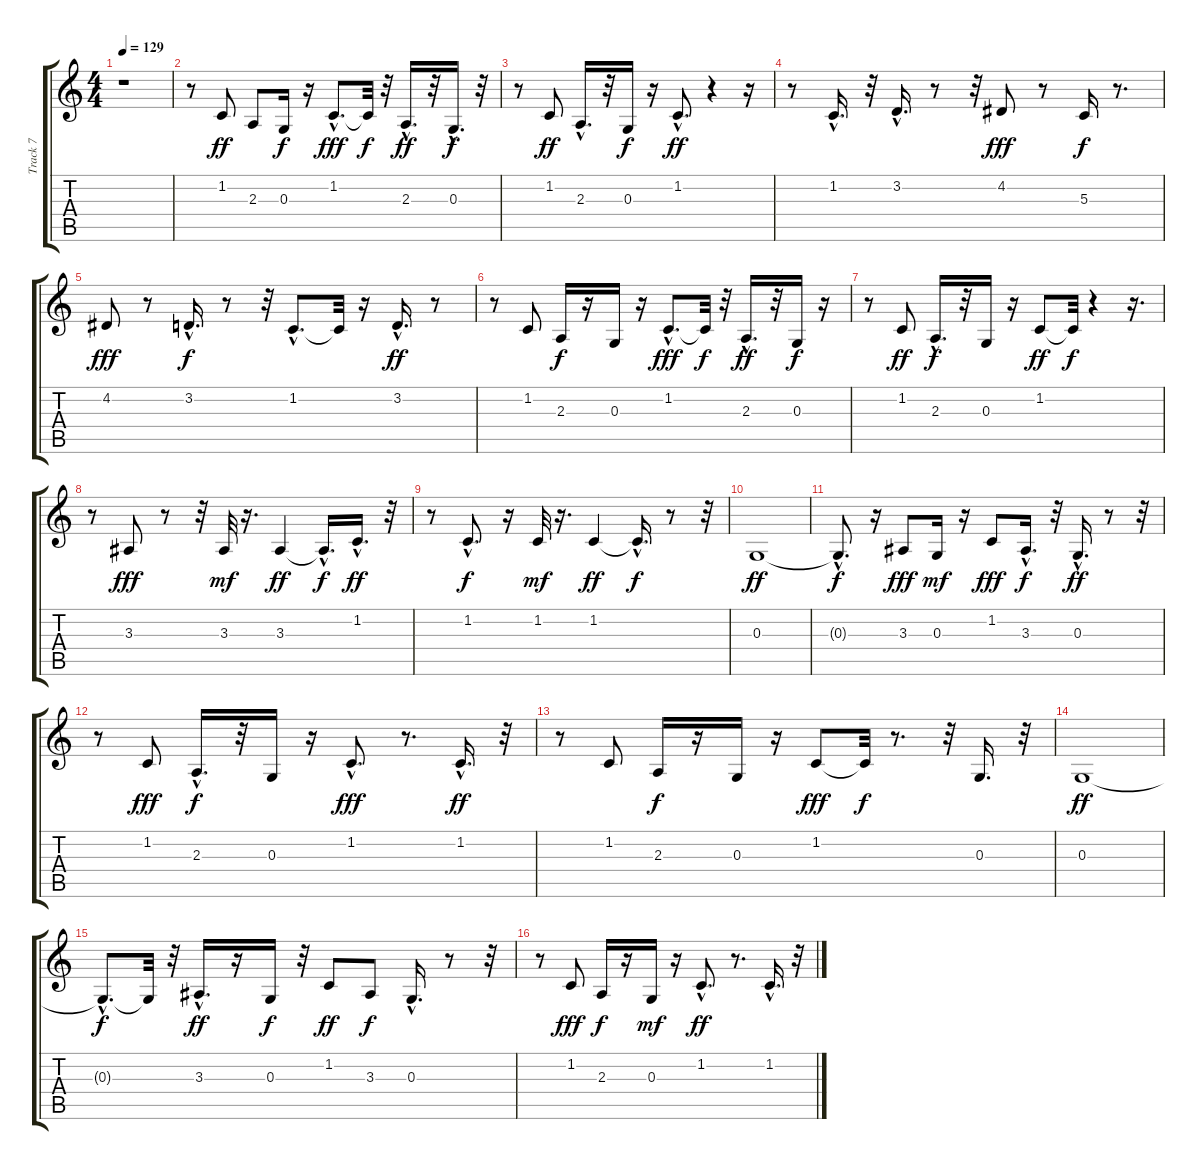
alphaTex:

\track ("Track 7" "Track 7") {instrument tenorsax}
\staff {score tabs}
\tuning (E4 B3 G3 D3 A2 E2) {hide}
\ts (4 4)
\tempo 129
\clef g2
\ks c
r.1{dy ff} |
r.8 1.2.8 2.3.8 0.3.16{dy f} r.16 1.2{hac}.8{d dy fff} 1.2{t}.32{dy f} r.32 2.3{hac}.16{d dy ff} r.32 0.3{hac}.16{d dy f} r.32 |
r.8 1.2.8{dy ff} 2.3{hac}.16{d} r.32 0.3.16{dy f} r.16 1.2{hac}.8{d dy ff} r.4 r.16 |
r.8 1.2{hac}.16{d} r.32 3.2{hac}.16{d} r.8 r.32 4.2.8{dy fff} r.8 5.3.16{dy f} r.8{d} |
4.2.8{dy fff} r.8 3.2{hac}.16{d dy f} r.8 r.32 1.2{hac}.8{d} 1.2{t}.32 r.16 3.2{hac}.16{d dy ff} r.8 |
r.8 1.2.8 2.3.16{dy f} r.16 0.3.16 r.16 1.2{hac}.8{d dy fff} 1.2{t}.32{dy f} r.32 2.3{hac}.16{d dy ff} r.32 0.3.16{dy f} r.16 |
r.8 1.2.8{dy ff} 2.3{hac}.16{d dy f} r.32 0.3.16 r.16 1.2.8{dy ff} 1.2{t}.32{dy f} r.4 r.16{d} |
r.8 3.3.8{dy fff} r.8 r.32 3.3.32{dy mf} r.16{d} 3.3.4{dy ff} 3.3{hac t}.16{d dy f} 1.2{hac}.16{d dy ff} r.32 |
r.8 1.2{hac}.8{d dy f} r.16 1.2.32{dy mf} r.16{d} 1.2.4{dy ff} 1.2{hac t}.16{d dy f} r.8 r.32 |
0.3.1{dy ff} |
0.3{hac t}.8{d dy f} r.16 3.3.8{dy fff} 0.3.16{dy mf} r.16 1.2.8{dy fff} 3.3{hac}.16{d dy f} r.32 0.3{hac}.16{d dy ff} r.8 r.32 |
r.8 1.2.8{dy fff} 2.3{hac}.16{d dy f} r.32 0.3.16 r.16 1.2{hac}.8{d dy fff} r.8{d} 1.2{hac}.16{d dy ff} r.32 |
r.8 1.2.8 2.3.16{dy f} r.16 0.3.16 r.16 1.2.8{dy fff} 1.2{t}.32{dy f} r.8{d} r.32 0.3.16{d} r.32 |
0.3.1{dy ff} |
0.3{hac t}.8{d dy f} 0.3{t}.32 r.32 3.3{hac}.16{d dy ff} r.16 0.3.16{dy f} r.32 1.2.8{dy ff} 3.3.8{dy f} 0.3{hac}.16{d} r.8 r.32 |
r.8 1.2.8{dy fff} 2.3.16{dy f} r.16 0.3.16{dy mf} r.16 1.2{hac}.8{d dy ff} r.8{d} 1.2{hac}.16{d} r.32
